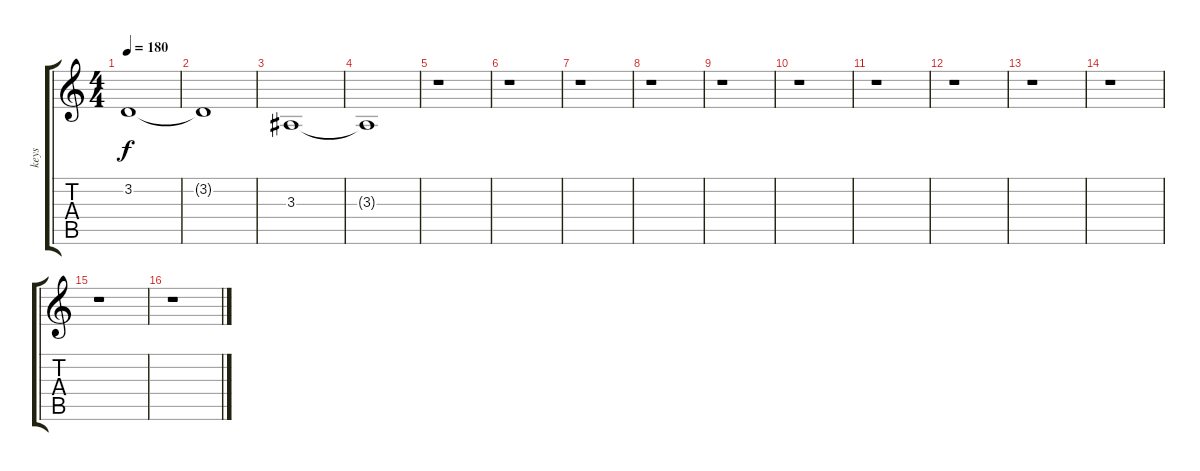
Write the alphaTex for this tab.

\track ("keys" "keys") {instrument pad8sweep}
\staff {score tabs}
\tuning (E4 B3 G3 D3 A2 E2) {hide}
\ts (4 4)
\tempo 180
\clef g2
\ks c
3.2.1{dy f} |
3.2{t}.1 |
3.3.1 |
3.3{t}.1 |
r.1 |
r.1 |
r.1 |
r.1 |
r.1 |
r.1 |
r.1 |
r.1 |
r.1 |
r.1 |
r.1 |
r.1
